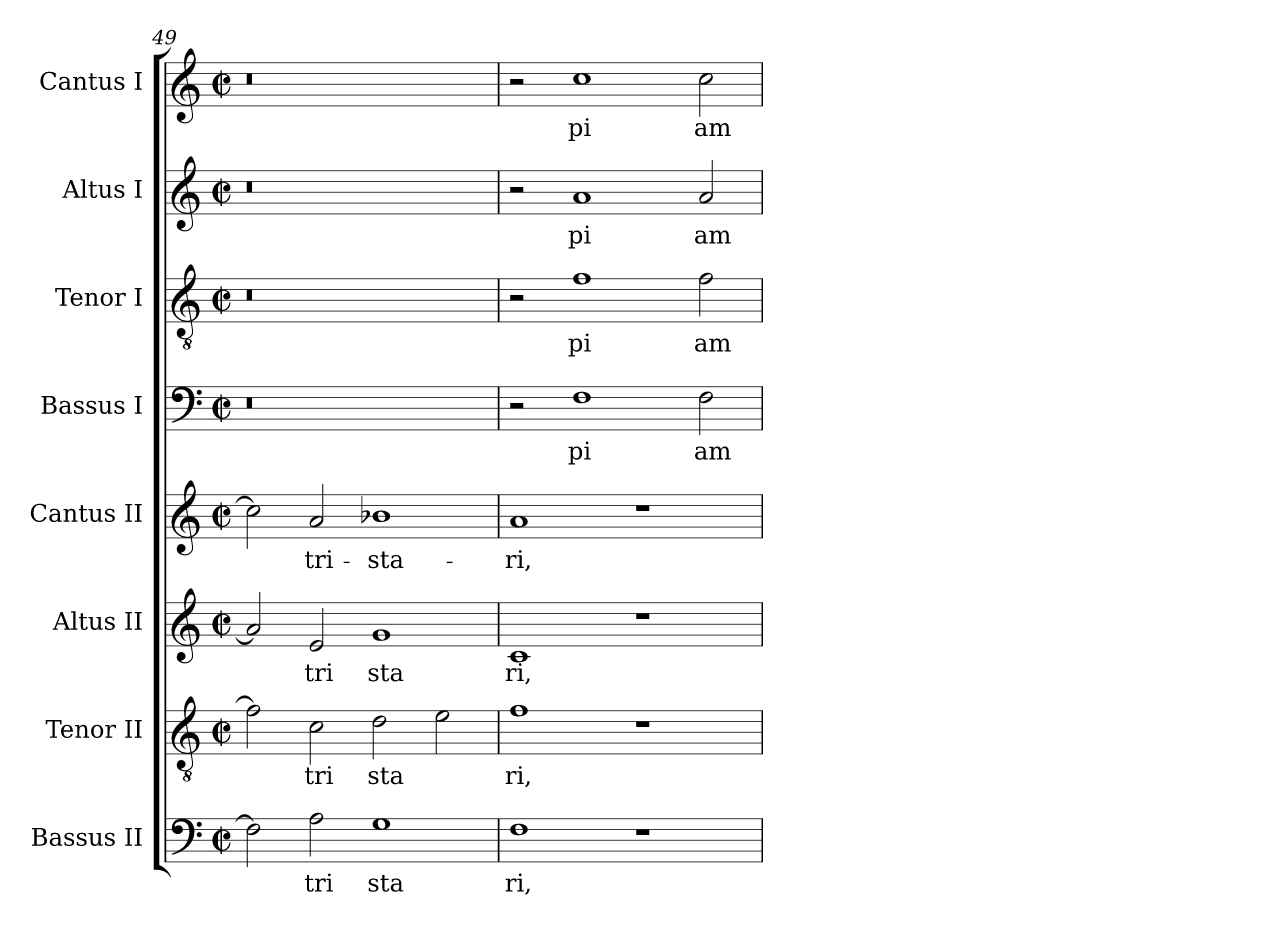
**kern	**text	**kern	**text	**kern	**text	**kern	**text	**kern	**text	**kern	**text	**kern	**text	**kern	**text
*part8	*part8	*part7	*part7	*part6	*part6	*part5	*part5	*part4	*part4	*part3	*part3	*part2	*part2	*part1	*part1
*staff8	*staff8	*staff7	*staff7	*staff6	*staff6	*staff5	*staff5	*staff4	*staff4	*staff3	*staff3	*staff2	*staff2	*staff1	*staff1
*I"Bassus II	*	*I"Tenor II	*	*I"Altus II	*	*I"Cantus II	*	*I"Bassus I	*	*I"Tenor I	*	*I"Altus I	*	*I"Cantus I	*
*clefF4	*	*clefGv2	*	*clefG2	*	*clefG2	*	*clefF4	*	*clefGv2	*	*clefG2	*	*clefG2	*
*k[]	*	*	*	*	*	*	*	*	*	*	*	*	*	*	*
*C:	*	*	*	*	*	*	*	*	*	*	*	*	*	*	*
*M2/2	*	*M2/2	*	*M2/2	*	*M2/2	*	*M2/2	*	*M2/2	*	*M2/2	*	*M2/2	*
*met(c|)	*	*met(c|)	*	*met(c|)	*	*met(c|)	*	*met(c|)	*	*met(c|)	*	*met(c|)	*	*met(c|)	*
=49	=49	=49	=49	=49	=49	=49	=49	=49	=49	=49	=49	=49	=49	=49	=49
2F\]	.	2f\]	.	2a/]	.	2cc\]	.	0r	.	0r	.	0r	.	0r	.
!	!LO:LY:b:cj	!	!LO:LY:b:cj	!	!LO:LY:b:cj	!	!LO:LY:b:cj	!	!	!	!	!	!	!	!
2A\	tri	2c\	tri	2e/	tri	2a/	-tri-	.	.	.	.	.	.	.	.
!	!LO:LY:b:cj	!	!LO:LY:b	!	!LO:LY:b:cj	!	!LO:LY:b:cj	!	!	!	!	!	!	!	!
1G	sta	2d\	sta	1g	sta	1b-X	-sta-	.	.	.	.	.	.	.	.
.	.	2e\	.	.	.	.	.	.	.	.	.	.	.	.	.
=50	=50	=50	=50	=50	=50	=50	=50	=50	=50	=50	=50	=50	=50	=50	=50
!	!LO:LY:b:cj	!	!LO:LY:b:cj	!	!LO:LY:b:cj	!	!LO:LY:b:cj	!	!	!	!	!	!	!	!
1F	ri,	1f	ri,	1c	ri,	1a	-ri,	2r	.	2r	.	2r	.	2r	.
!	!	!	!	!	!	!	!	!	!LO:LY:b:cj	!	!LO:LY:b:cj	!	!LO:LY:b:cj	!	!LO:LY:b:cj
.	.	.	.	.	.	.	.	1F	pi	1f	pi	1a	pi	1cc	pi
1r	.	1r	.	1r	.	1r	.	.	.	.	.	.	.	.	.
!	!	!	!	!	!	!	!	!	!LO:LY:b:cj	!	!LO:LY:b:cj	!	!LO:LY:b:cj	!	!LO:LY:b:cj
.	.	.	.	.	.	.	.	2F\	am	2f\	am	2a/	am	2cc\	am
=	=	=	=	=	=	=	=	=	=	=	=	=	=	=	=
*-	*-	*-	*-	*-	*-	*-	*-	*-	*-	*-	*-	*-	*-	*-	*-
